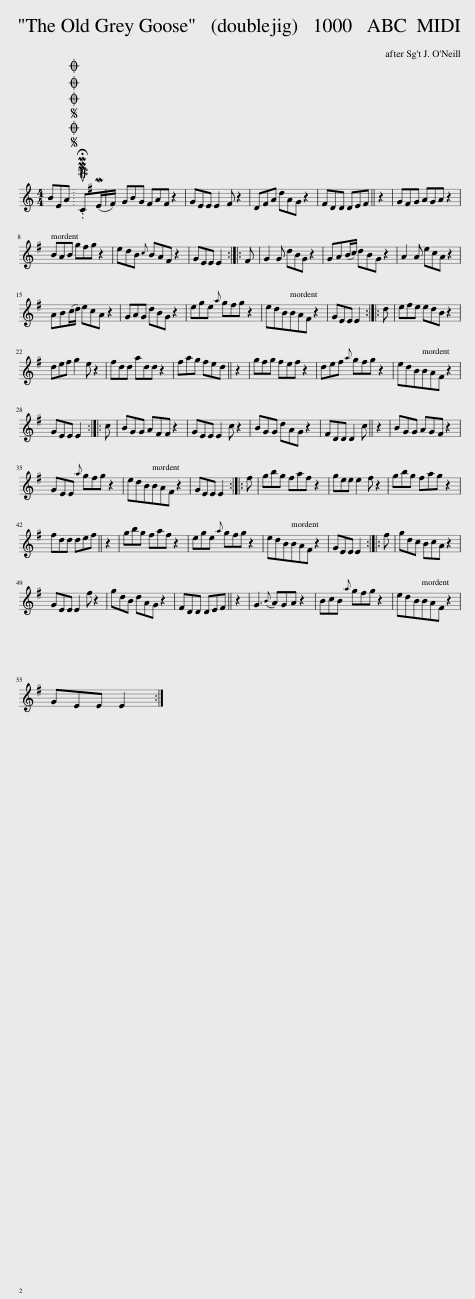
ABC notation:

X:1
L:1/8
M:4/4
I:linebreak $
K:C
V:1 treble
V:1
 BEA |SOSOOO .!fermata!PMTuC(ME/^F/) | GBG ^FAF z2 | GEE E2 ^F z2 | D^FA dAG z2 | %5
 ^FDD DEF z2 | G^FG AGA z2 |$ BAB g^fg z2 | edB{c} BA^F z2 | GEE E2 :: %10
 ^F | G2 G dBG z2 | GA(B/c/) dBG z2 | A2 A ecA z2 |$ AB(c/d/) ecA z2 | %15
 GAG dBG z2 | ege{a} g^fg z2 | edBBA^F z2 | GEE E2 :: d | %20
 e^fe edB z2 |$ de^f g2 e z2 | ^fdd add z2 | ^fag fed z2 | g^fg fef z2 | %25
 de^f{a} gfg z2 | edBBA^F z2 |$ GEE E2 :: c | BGG A^FF z2 | %30
 GEE E2 c z2 | BGG dAG z2 | ^FDD D2 c z2 | BGG AG^F z2 |$ GEE{a} g^fg z2 | %35
 edBBA^F z2 | GEE E2 :: ^f | gbg ^faf z2 | gee e2 ^f z2 | %40
 gbg ^fag z2 |$ ^fdd def z2 | gbg ^faf z2 | ege{a} g^fg z2 | edBBA^F z2 | %45
 GEE E2 :: ^f | gdc BcA z2 |$ GEE E2 ^f z2 | gdB dAG z2 | %50
 ^FDD DEF z2 | G3{B} AGA z2 | BcB{a} g^fg z2 | edBBA^F z2 |$ GEE E2 :| %55
